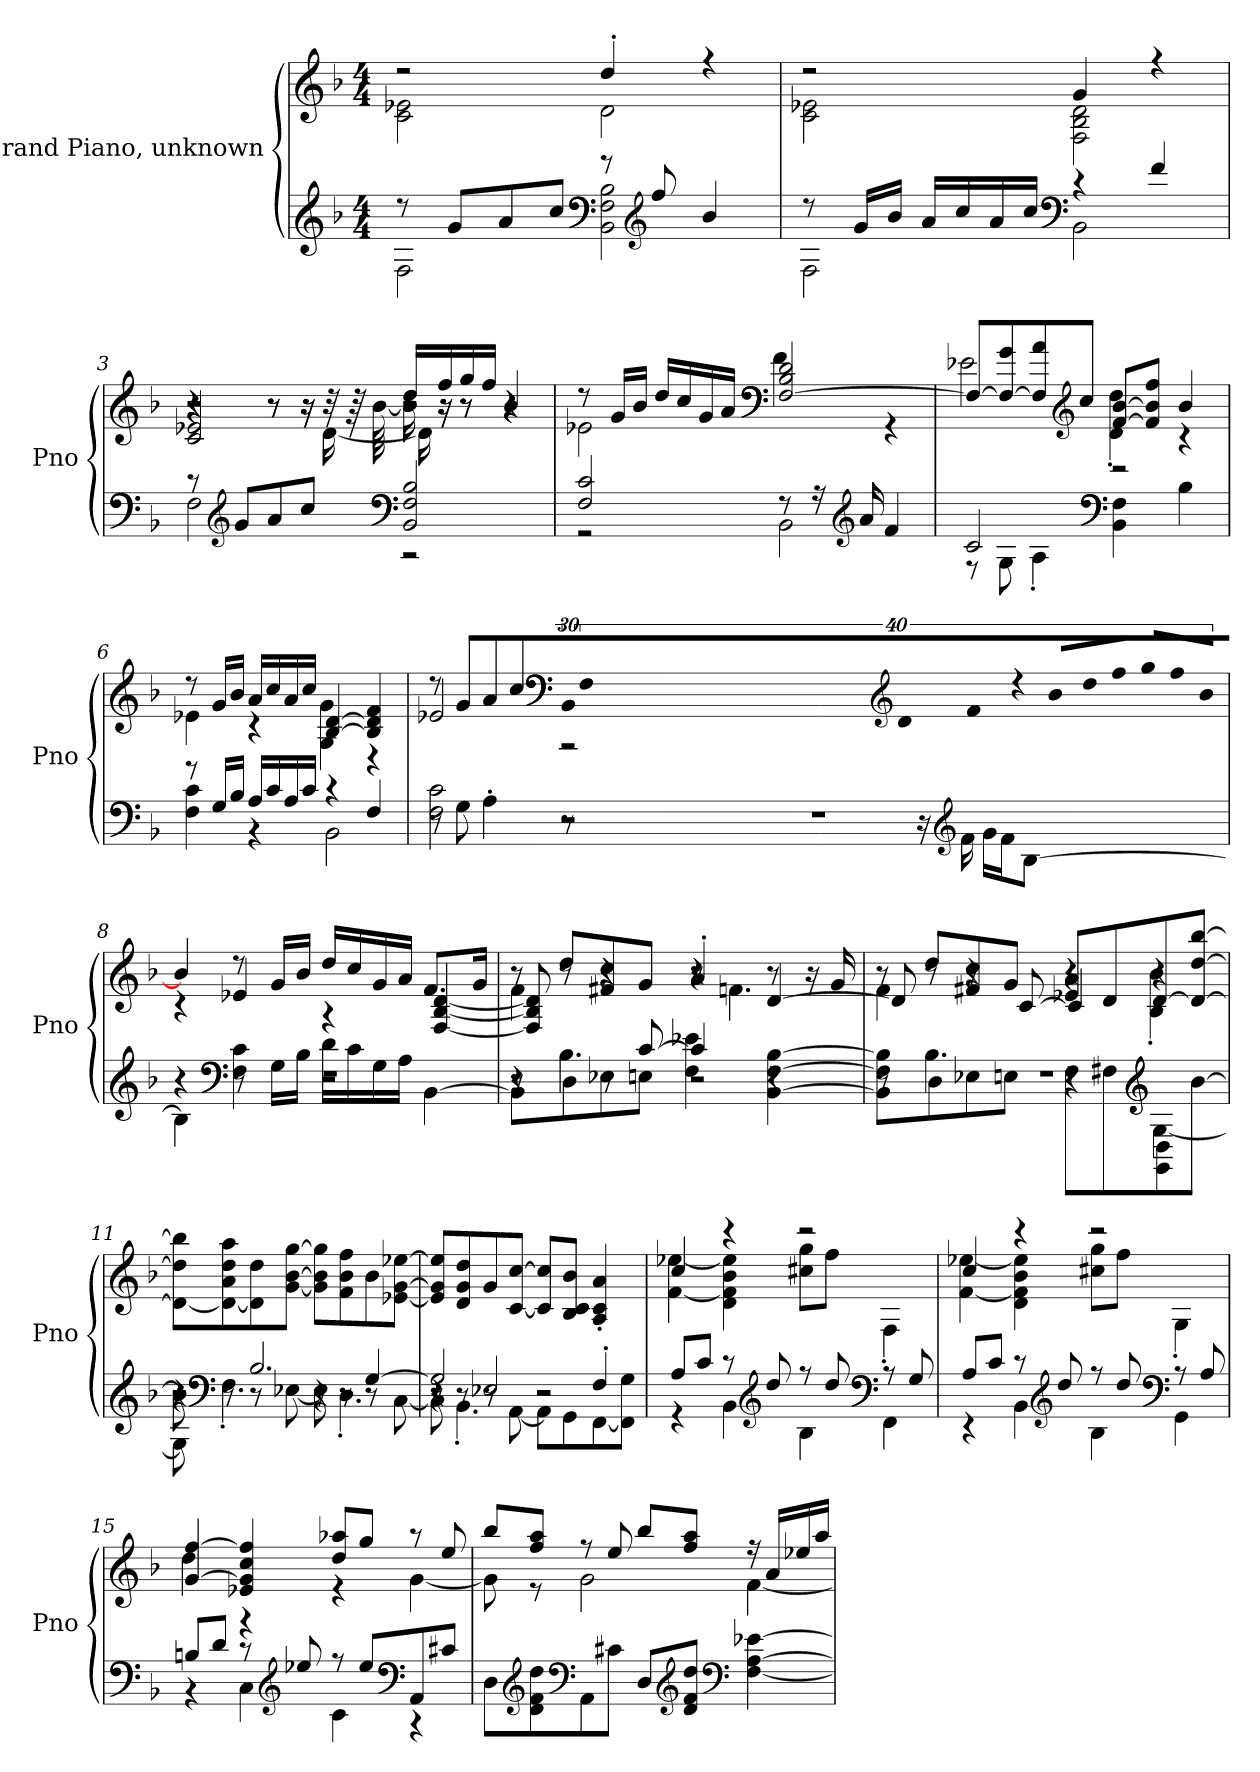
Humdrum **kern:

**kern	**kern
*part1	*part1
*staff2	*staff1
*I"Grand Piano, unknown	*
*I'Pno	*
*clefG2	*clefG2
*k[b-]	*k[b-]
*M4/4	*M4/4
*MM120	*MM120
=1	=1
*^	*^
8r	2F\	2r	2c\ 2e-X\
8g/L	.	.	.
8a/	.	.	.
8cc/J	.	.	.
*clefF4	*	*	*
8r	2BB-\ 2F\ 2B-\	4dd'/	2d\
*clefG2	*	*	*
8ff/	.	.	.
4b-/	.	4r	.
=2	=2	=2	=2
8r	2F\	2r	2c\ 2e-X\
16g/LL	.	.	.
16b-/JJ	.	.	.
16a/LL	.	.	.
16cc/	.	.	.
16a/	.	.	.
16cc/JJ	.	.	.
*clefF4	*	*	*
4r	2BB-\	4g/	2F\ 2B-\ 2d\
4f/	.	4r	.
=3	=3	=3	=3
*	*	*^	*^
8r	2F\	2r	4r	2c/ 2e-X/	4r
*clefG2	*	*	*	*	*
8g/L	.	.	.	.	.
8a/	.	.	8r	.	8r
8cc/J	.	.	16r	.	16r
.	.	.	32r	.	[16d\
.	.	.	64r	.	.
.	.	.	[64b-\	.	.
*clefF4	*	*	*	*	*
2BB-/ 2F/ 2B-/	2r	16dd/LL	16b-\]	2r	16d\]
.	.	16ff/	16r	.	16r
.	.	16gg/	8r	.	8r
.	.	16ff/JJ	.	.	.
.	.	4b-/	4r	.	4r
*	*	*	*v	*v	*v
!!LO:LB:g=z
=4	=4	=4	=4
2F/ 2c/	2r	8r	2e-X\
.	.	16g/LL	.
.	.	16b-/JJ	.
.	.	16dd/LL	.
.	.	16cc/	.
.	.	16g/	.
.	.	16a/JJ	.
*	*	*clefF4	*
8r	2BB-\	[2F/ 2B-/ 2d/	4f\
16r	.	.	.
*clefG2	*	*	*
16a/	.	.	.
4f/	.	.	4r
=5	=5	=5	=5
2c/	8r	8F/L_	2e-X\
.	8G\	8F/_ 8g/	.
.	4A'\	8F/] 8a/	.
*	*	*clefG2	*
.	.	8cc/J	.
*clefF4	*	*	*
2r	4BB-\ 4F\	[8f/ [8b-/L	4d\' 4dd\'
.	.	8f/] 8b-/] 8ff/J	.
.	4B-\	4b-/	4r
=6	=6	=6	=6
8r	4F\ 4c\	8r	4e-X\
16G/LL	.	16g/LL	.
16B-/JJ	.	16b-/JJ	.
16A/LL	4r	16a/LL	4r
16c/	.	16cc/	.
16A/	.	16a/	.
16c/JJ	.	16cc/JJ	.
4r	2BB-\	[4B-/ [4d/	4G\ 4g\
4F/	.	4B-/] 4d/] 4f/	4r
!!LO:LB:g=z	!!
=7	=7	=7	=7
*	*^	*	*
1r	2F\ 2c\	8r	8r	2e-X/
.	.	8G\	8g/L	.
.	.	4A'\	8a/	.
.	.	.	8cc/	.
*	*	*	*clefF4	*
!	!	!	!LO:N:vis=64	!
.	2r	8r	960%17BB-/KLL	2r
!	!	!	!LO:N:vis=32	!
.	.	.	640%23F/	.
*	*	*	*clefG2	*
!	!	!	!LO:N:vis=64	!
.	.	.	960%17d/L	.
!	!	!	!LO:N:vis=64	!
.	.	.	960%17f/JJJJ	.
!	!	!	!LO:N:vis=64	!
.	.	.	960%17r	.
!	!	!	!LO:N:vis=64	!
.	.	.	960%17b-/KKLL	.
.	.	.	16dd/	.
.	.	16r	.	.
.	.	.	16ff/JJ	.
*clefG2	*	*	*	*
.	.	16f\	.	.
.	.	.	16gg/LL	.
.	.	16g\LL	.	.
.	.	.	16ff/J	.
.	.	16f\J	.	.
.	.	.	[8b-/J	.
.	.	[8B-\J	.	.
.	.	.	1920ryy	.
=8	=8	=8	=8	=8
1r	4r	4B-\]	4b-/]	4r
*clefF4	*	*	*	*
.	4F\ 4c\	8r	8r	4e-X/
.	.	16G\LL	16g/LL	.
.	.	16B-\JJ	16b-/JJ	.
.	2r	16d\LL	16dd/LL	4r
.	.	16c\	16cc/	.
.	.	16G\	16g/	.
.	.	16A\JJ	16a/JJ	.
.	.	[4BB-\	8.f/L	[4F/ [4B-/ [4d/
.	.	.	16g/Jk	.
!!LO:LB:g=z
=9	=9	=9	=9	=9
*	*	*	*	*^
4r	8r	8BB-\L]	8r	4f\	8F/] 8B-/] 8d/]
.	4.B-\	8D\	8dd/L	.	8r
8r	.	8E-X\	8f#X/ 8cc/	4r	4r
[8c/	.	8En\J	8g/J	.	.
4c/]	2r	4F\ 4e-X\	4a'/	8r	4r
.	.	.	.	4.fn\	.
4r	.	[4BB-\ [4F\ [4B-\	8r	.	[4d/
.	.	.	16r	.	.
.	.	.	16g/	.	.
=10	=10	=10	=10	=10	=10
1r	8r	8BB-\] 8F\] 8B-\]L	8r	4f\	8d/]
.	4.B-\	8D\	8dd/L	.	8r
.	.	8E-X\	8f#X/ 8cc/	4r	8r
.	.	8En\J	8g/J	.	[8c/
.	4r	8F\L	8e-X/ 8a/L	4r	4c/]
.	.	8F#X\	8d/	.	.
*clefG2	*	*	*	*	*
.	[4G\	8GG\ 8D\	[8d/	4B-\' 4b-\'	4r
.	.	[8b-\J	8d/_ [8dd/ [8bb-/J	.	.
*	*	*	*v	*v	*v
=11	=11	=11	=11
*	*	*^	*
4r	8G\]	2r	8b-\]	8d\_ 8dd\] 8bb-\]L
*clefF4	*	*	*	*
.	4.F'\	.	8r	8d\_ 8a\ 8dd\ 8aa\
2.B-/	.	.	8r	8d\] 8dd\
.	.	.	[8E-X\	[8g\ [8b-\ [8gg\J
.	8r	4r	8E-\]	8g\] 8b-\] 8gg\]L
.	4.D'\	.	8r	8f\ 8b-\ 8ff\
.	.	[4G/	8r	8b-\
.	.	.	[8C\	[8e-X\ [8g\ [8ee-X\J
!!LO:LB:g=z
=12	=12	=12	=12	=12
4r	8r	2G/]	8C\]	8e-/] 8g/] 8ee-/]L
.	4.BB-'\	.	8r	8d/ 8g/ 8dd/
2E-X/	.	.	8r	8g/
.	.	.	[8AA\	[8c/ [8cc/J
.	2r	2r	8AA\L]	8c/] 8cc/]L
.	.	.	8GG\	8B-/ 8c/ 8b-/J
4F'/	.	.	[8FF\	4A/' 4c/' 4a/'
.	.	.	8FF\] 8G\J	.
*	*v	*v	*v	*
=13	=13	=13
*	*	*^
8A/L	4r	4cc/	[4f\ [4ee-X\
8c/J	.	.	.
8r	4BB-\	4r	4d\ 4f\] 4b-\ 4ee-\]
*clefG2	*	*	*
8dd/	.	.	.
8r	4B-\	2r	8cc#X\ 8gg\L
8dd/	.	.	8ff\J
*clefF4	*	*	*
8r	4FF\	.	4F'\
8G/	.	.	.
=14	=14	=14	=14
8A/L	4r	4cc/	[4f\ [4ee-X\
8c/J	.	.	.
8r	4BB-\	4r	4d\ 4f\] 4b-\ 4ee-\]
*clefG2	*	*	*
8dd/	.	.	.
8r	4B-\	2r	8cc#X\ 8gg\L
8dd/	.	.	8ff\J
*clefF4	*	*	*
8r	4GG\	.	4G'\
8A/	.	.	.
!!LO:LB:g=z	!!
=15	=15	=15	=15
8Bn/L	4r	[4g/ [4ff/	4dd\
8d/J	.	.	.
8r	4C\	4e-X/ 4g/] 4cc/ 4ff/]	4r
*clefG2	*	*	*
8ee-X/	.	.	.
8r	4c\	8dd/ 8aa-X/L	4r
8ee-/L	.	8gg/J	.
*clefF4	*	*	*
8AA/	4r	8r	[4g\
8c#X/J	.	8ee/	.
*v	*v	*	*
=16	=16	=16
8D\L	8bb-/L	8g\]
*clefG2	*	*
8d\ 8f\ 8dd\	8ff/ 8aa/J	8r
*clefF4	*	*
8AA\	8r	2g\
8c#X\J	8ee/	.
8D/L	8bb-/L	.
*clefG2	*	*
8d/ 8f/ 8dd/J	8ff/ 8aa/J	.
*clefF4	*	*
[4F\ [4A\ [4e-X\	16r	[4f\
.	16a/LL	.
.	16ee-X/	.
.	16aa/JJ	.
*	*v	*v
=	=
*-	*-
